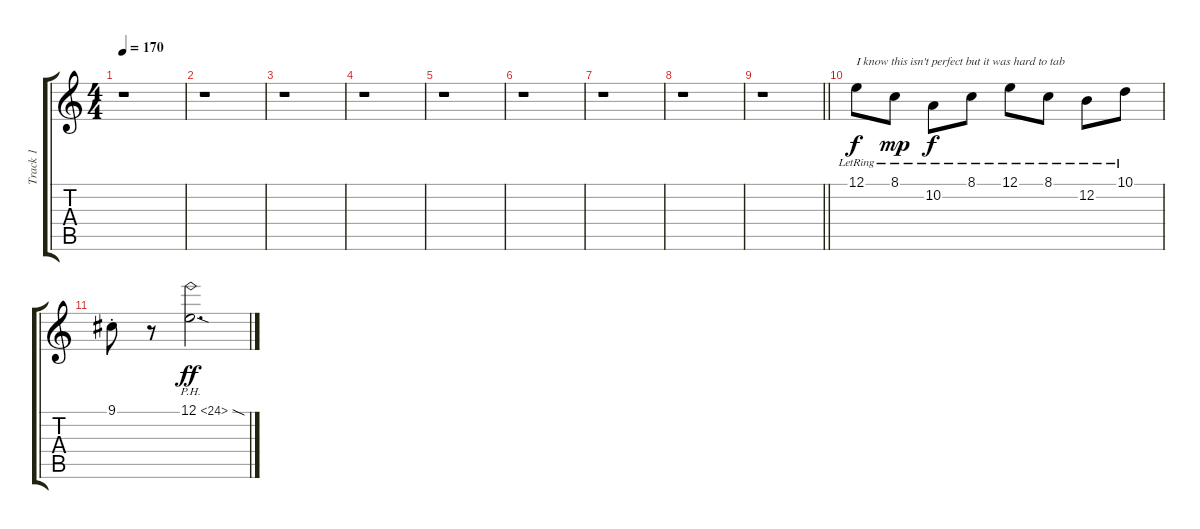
\track ("Track 1" "Track 1") {instrument electricgrandpiano}
\staff {score tabs}
\tuning (E4 B3 G3 D3 A2 E2) {hide}
\ts (4 4)
\tempo 170
\clef g2
\ks c
r.1{dy f} |
r.1 |
r.1 |
r.1 |
r.1 |
r.1 |
r.1 |
r.1 |
\barLineRight lightlight
r.1 |
12.1{lr}.8{txt "I know this isn't perfect but it was hard to tab" volume 6} 8.1{lr}.8{dy mp} 10.2{lr}.8{dy f} 8.1{lr}.8 12.1{lr}.8 8.1{lr}.8 12.2{lr}.8 10.1{lr}.8 |
9.1{st}.8 r.8 12.1{ph 12 sod}.2{d dy ff volume 0}
